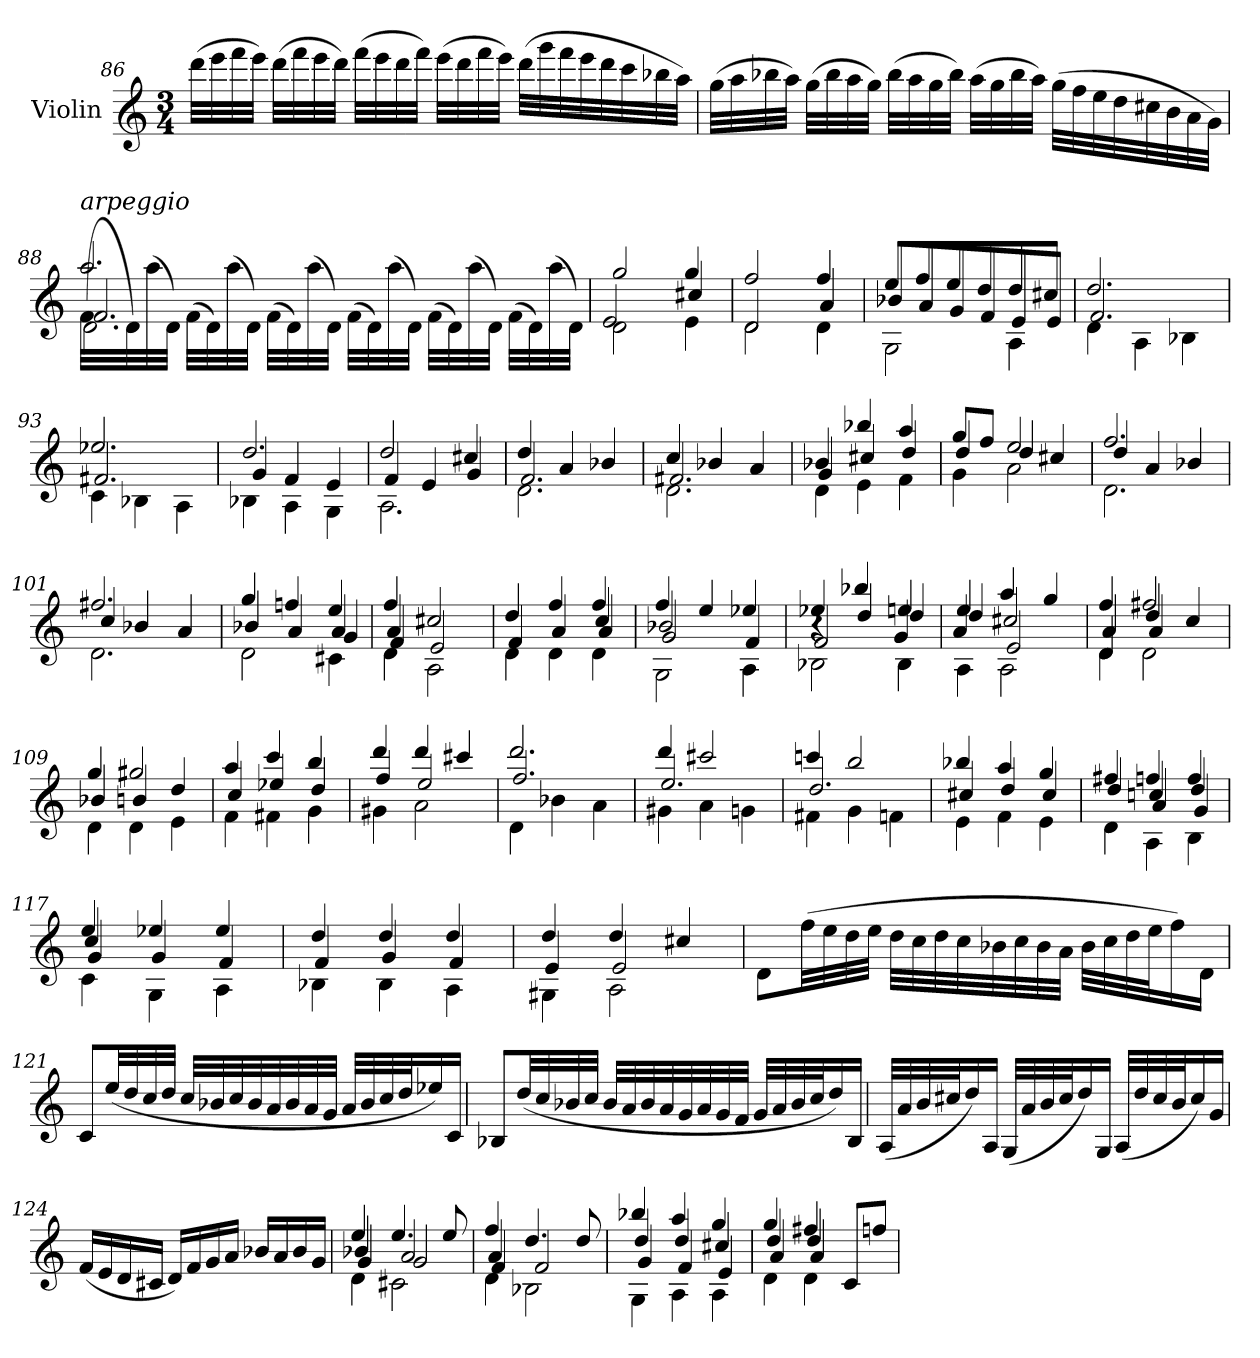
**kern
*part1
*staff1
*I"Violin
*I'Vln.
*clefG2
*k[]
*M3/4
=86
(>32ddd\LLL
32eee\
32fff\
32eee\JJJ)
(>32ddd\LLL
32fff\
32eee\
32ddd\JJJ)
(>32fff\LLL
32eee\
32ddd\
32fff\JJJ)
(>32eee\LLL
32ddd\
32fff\
32eee\JJJ)
(>32ddd\LLL
32ggg\
32fff\
32eee\
32ddd\
32ccc\
32bb-X\
32aa\JJJ)
=87
(>32gg\LLL
32aa\
32bb-X\
32aa\JJJ)
(>32gg\LLL
32bb-\
32aa\
32gg\JJJ)
(>32bb-\LLL
32aa\
32gg\
32bb-\JJJ)
(>32aa\LLL
32gg\
32bb-\
32aa\JJJ)
(>32gg\LLL
32ff\
32ee\
32dd\
32cc#X\
32b\
32a\
32g\JJJ)
=88
*^
*	*^
*	*	*^
!LO:TX:a:i:t=arpeggio	!	!	!
(<32f\LLL	2.aa/	2.f/	2.d\
32d\)	.	.	.
(<32aa\	.	.	.
32d\JJJ)	.	.	.
(<32f\LLL	.	.	.
32d\)	.	.	.
(<32aa\	.	.	.
32d\JJJ)	.	.	.
(<32f\LLL	.	.	.
32d\)	.	.	.
(<32aa\	.	.	.
32d\JJJ)	.	.	.
(<32f\LLL	.	.	.
32d\)	.	.	.
(<32aa\	.	.	.
32d\JJJ)	.	.	.
(<32f\LLL	.	.	.
32d\)	.	.	.
(<32aa\	.	.	.
32d\JJJ)	.	.	.
(<32f\LLL	.	.	.
32d\)	.	.	.
(<32aa\	.	.	.
32d\JJJ)	.	.	.
*	*	*v	*v
=89	=89	=89
2gg/	2d\	2e/
4gg/	4e\	4cc#X/
=90	=90	=90
2ff/	2d\	2d/
4ff/	4d\	4a/
=91	=91	=91
8ee/L	2G\	8b-X/L
8ff/	.	8a/
8ee/	.	8g/
8dd/	.	8f/
8dd/	4A\	8e/
8cc#X/J	.	8e/J
=92	=92	=92
2.dd/	4d\	2.f/
.	4A\	.
.	4B-X\	.
=93	=93	=93
2.ee-X/	4c\	2.f#X/
.	4B-X\	.
.	4A\	.
=94	=94	=94
2.dd/	4B-X\	4g/
.	4A\	4f/
.	4G\	4e/
=95	=95	=95
2dd/	2.A\	4f/
.	.	4e/
4cc#X/	.	4g/
=96	=96	=96
4dd/	2.d\	2.f/
4a/	.	.
4b-X/	.	.
=97	=97	=97
4cc/	2.d\	2.f#X/
4b-X/	.	.
4a/	.	.
=98	=98	=98
4b-X/	4d\	4g/
4bb-X/	4e\	4cc#X/
4aa/	4f\	4dd/
=99	=99	=99
8gg/L	4g\	4dd/
8ff/J	.	.
2ee/	2a\	4dd/
.	.	4cc#X/
=100	=100	=100
2.ff/	2.d\	4dd/
.	.	4a/
.	.	4b-X/
=101	=101	=101
2.ff#X/	2.d\	4cc/
.	.	4b-X/
.	.	4a/
=102	=102	=102
*	*	*^
4gg/	2d\	4b-X/	2ryy
4ffn/	.	4a/	.
4ee/	4c#X\	4a/	4g/
=103	=103	=103	=103
4ff/	4d\	4a/	4f/
2cc#X/	2A\	2e/	2ryy
=104	=104	=104	=104
4dd/	4d\	4f/	2ryy
4ff/	4d\	4a/	.
4ff/	4d\	4cc/	4a/
=105	=105	=105	=105
4ff/	2G\	2b-X/	2g/
4ee/	.	.	.
4ee-X/	4A\	4f/	4ryy
=106	=106	=106	=106
4r	2B-X\	4ee-X/	2f/
4bb-X/	.	4dd/	.
4een/	4B-\	4dd/	4g/
=107	=107	=107	=107
4ee/	4A\	4dd/	4a/
4aa/	2A\	2cc#X/	2e/
4gg/	.	.	.
=108	=108	=108	=108
4ff/	4d/	4a/	4d\
2ff#X/	2d\	4dd/	4a/
.	.	4cc/	4ryy
*	*	*v	*v
=109	=109	=109
4gg/	4d\	4b-X/
2gg#X/	4d\	4bn/
.	4e\	4dd/
=110	=110	=110
4aa/	4f\	4cc/
4ccc/	4f#X\	4ee-X/
4bb/	4g\	4dd/
=111	=111	=111
4ddd/	4g#X\	4ff/
4ddd/	2a\	2ee/
4ccc#X/	.	.
=112	=112	=112
2.ddd/	4d\	2.ff/
.	4b-X\	.
.	4a\	.
=113	=113	=113
4ddd/	4g#X\	2.ee/
2ccc#X/	4a\	.
.	4gn\	.
=114	=114	=114
4cccn/	4f#X\	2.dd/
2bb/	4g\	.
.	4fn\	.
=115	=115	=115
4bb-X/	4e\	4cc#X/
4aa/	4f\	4dd/
4gg/	4e\	4cc#/
=116	=116	=116
*	*	*^
4ff#X/	4d\	4dd/	4ryy
4ffn/	4A\	4ccn/	4a/
4ff/	4B\	4dd/	4g/
=117	=117	=117	=117
4ee/	4c\	4cc/	4g/
4ee-X/	4G\	4g/	2ryy
4ee-/	4A\	4f/	.
*	*	*v	*v
=118	=118	=118
4dd/	4B-X\	4f/
4dd/	4B-\	4g/
4dd/	4A\	4f/
=119	=119	=119
4dd/	4G#X\	4e/
4dd/	2A\	2e/
4cc#X/	.	.
*v	*v	*v
=120
8d\L
(>32ff\LL
32ee\
32dd\
32ee\JJJ
32dd\LLL
32cc\
32dd\
32cc\
32b-X\
32cc\
32b-\
32a\JJJ
32b-\LLL
32cc\
32dd\
32ee\J
16ff\)
16d\JJ
=121
8c/L
(<32ee/LL
32dd/
32cc/
32dd/JJJ
32cc/LLL
32b-X/
32cc/
32b-/
32a/
32b-/
32a/
32g/JJJ
32a/LLL
32b-/
32cc/
32dd/J
16ee-X/)
16c/JJ
=122
8B-X/L
(<32dd/LL
32cc/
32b-X/
32cc/JJJ
32b-/LLL
32a/
32b-/
32a/
32g/
32a/
32g/
32f/JJJ
32g/LLL
32a/
32b-/
32cc/J
16dd/)
16B-/JJ
=123
(<32A/LLL
32a/
32b/
32cc#X/J
16dd/)
16A/JJ
(<32G/LLL
32a/
32b/
32cc#/J
16dd/)
16G/JJ
(<32A/LLL
32dd/
32cc#/
32b/J
16cc#/)
16g/JJ
=124
(<16f/LL
16e/
16d/
16c#X/JJ
16d/LL)
16f/
16g/
16a/JJ
16b-X/LL
16a/
16b-/
16g/JJ
=125
*^
*	*^
*	*	*^
4ee/	4b-X/	4g/	4d\
4.ee/	2a/	2g/	2c#X\
8ee/	.	.	.
=126	=126	=126	=126
4ff/	4d\	4a/	4f/
4.dd/	2B-X\	2f/	2ryy
8dd/	.	.	.
=127	=127	=127	=127
4bb-X/	4G\	4dd/	4g/
4aa/	4A\	4dd/	4f/
4gg/	4A\	4cc#X/	4e/
=128	=128	=128	=128
4gg/	4d\	4dd/	4a/
4ff#X/	4d\	4dd/	4a/
8c/L	4ryy	4ryy	4ryy
8ffn/J	.	.	.
*v	*v	*v	*v
=
*-
